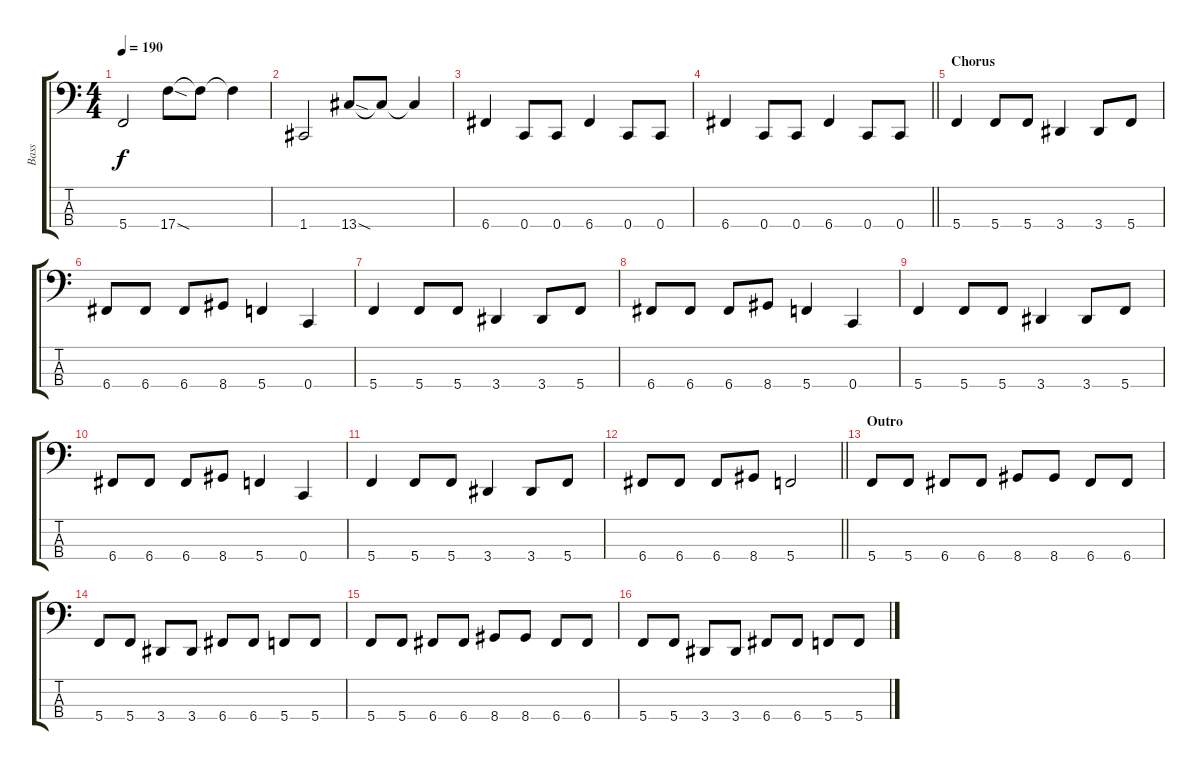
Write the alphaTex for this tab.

\track ("Bass" "Bass") {instrument electricbasspick}
\staff {score tabs}
\tuning (F2 C2 G1 C1) {hide}
\ts (4 4)
\tempo 190
\clef f4
\ks c
5.4.2{dy f} 17.4{sod}.8 17.4{t}.8 17.4{t}.4 |
1.4.2 13.4{sod}.8 13.4{t}.8 13.4{t}.4 |
6.4.4 0.4.8 0.4.8 6.4.4 0.4.8 0.4.8 |
\barLineRight lightlight
6.4.4 0.4.8 0.4.8 6.4.4 0.4.8 0.4.8 |
\section ("" "Chorus")
5.4.4 5.4.8 5.4.8 3.4.4 3.4.8 5.4.8 |
6.4.8 6.4.8 6.4.8 8.4.8 5.4.4 0.4.4 |
5.4.4 5.4.8 5.4.8 3.4.4 3.4.8 5.4.8 |
6.4.8 6.4.8 6.4.8 8.4.8 5.4.4 0.4.4 |
5.4.4 5.4.8 5.4.8 3.4.4 3.4.8 5.4.8 |
6.4.8 6.4.8 6.4.8 8.4.8 5.4.4 0.4.4 |
5.4.4 5.4.8 5.4.8 3.4.4 3.4.8 5.4.8 |
\barLineRight lightlight
6.4.8 6.4.8 6.4.8 8.4.8 5.4.2 |
\section ("" "Outro")
5.4.8 5.4.8 6.4.8 6.4.8 8.4.8 8.4.8 6.4.8 6.4.8 |
5.4.8 5.4.8 3.4.8 3.4.8 6.4.8 6.4.8 5.4.8 5.4.8 |
5.4.8 5.4.8 6.4.8 6.4.8 8.4.8 8.4.8 6.4.8 6.4.8 |
5.4.8 5.4.8 3.4.8 3.4.8 6.4.8 6.4.8 5.4.8 5.4.8
